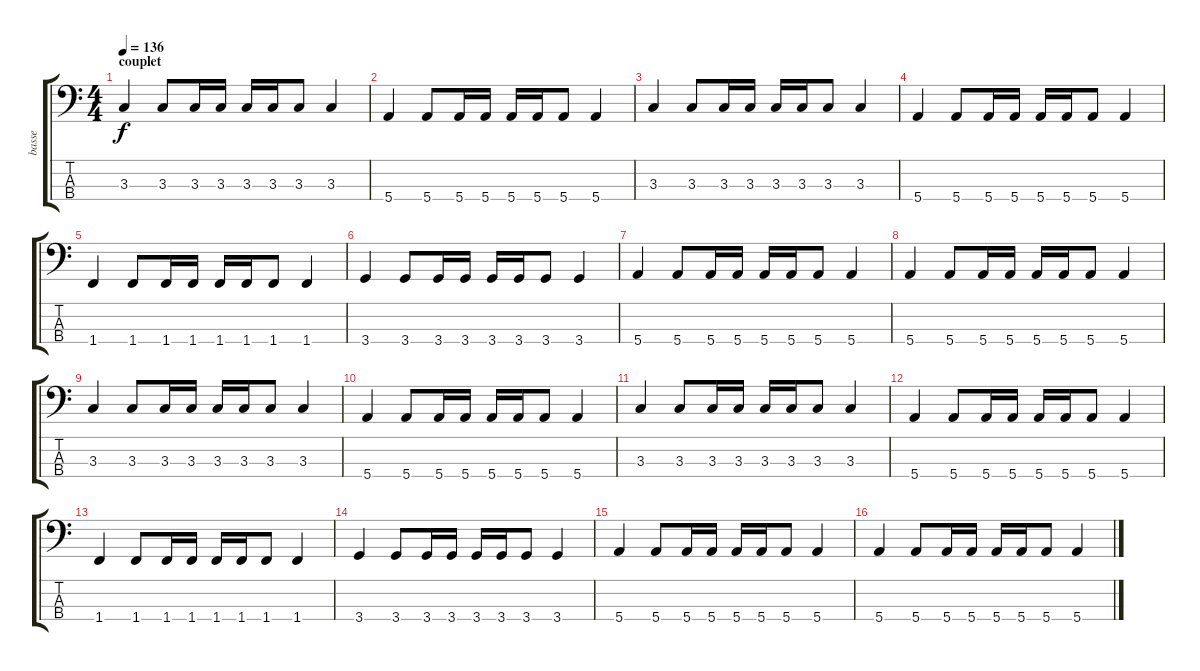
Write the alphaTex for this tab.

\track ("basse" "basse") {instrument electricbassfinger}
\staff {score tabs}
\tuning (G2 D2 A1 E1) {hide}
\ts (4 4)
\section ("" "couplet")
\tempo 136
\clef f4
\ks c
3.3.4{dy f} 3.3.8 3.3.16 3.3.16 3.3.16 3.3.16 3.3.8 3.3.4 |
5.4.4 5.4.8 5.4.16 5.4.16 5.4.16 5.4.16 5.4.8 5.4.4 |
3.3.4 3.3.8 3.3.16 3.3.16 3.3.16 3.3.16 3.3.8 3.3.4 |
5.4.4 5.4.8 5.4.16 5.4.16 5.4.16 5.4.16 5.4.8 5.4.4 |
1.4.4 1.4.8 1.4.16 1.4.16 1.4.16 1.4.16 1.4.8 1.4.4 |
3.4.4 3.4.8 3.4.16 3.4.16 3.4.16 3.4.16 3.4.8 3.4.4 |
5.4.4 5.4.8 5.4.16 5.4.16 5.4.16 5.4.16 5.4.8 5.4.4 |
5.4.4 5.4.8 5.4.16 5.4.16 5.4.16 5.4.16 5.4.8 5.4.4 |
3.3.4 3.3.8 3.3.16 3.3.16 3.3.16 3.3.16 3.3.8 3.3.4 |
5.4.4 5.4.8 5.4.16 5.4.16 5.4.16 5.4.16 5.4.8 5.4.4 |
3.3.4 3.3.8 3.3.16 3.3.16 3.3.16 3.3.16 3.3.8 3.3.4 |
5.4.4 5.4.8 5.4.16 5.4.16 5.4.16 5.4.16 5.4.8 5.4.4 |
1.4.4 1.4.8 1.4.16 1.4.16 1.4.16 1.4.16 1.4.8 1.4.4 |
3.4.4 3.4.8 3.4.16 3.4.16 3.4.16 3.4.16 3.4.8 3.4.4 |
5.4.4 5.4.8 5.4.16 5.4.16 5.4.16 5.4.16 5.4.8 5.4.4 |
5.4.4 5.4.8 5.4.16 5.4.16 5.4.16 5.4.16 5.4.8 5.4.4
